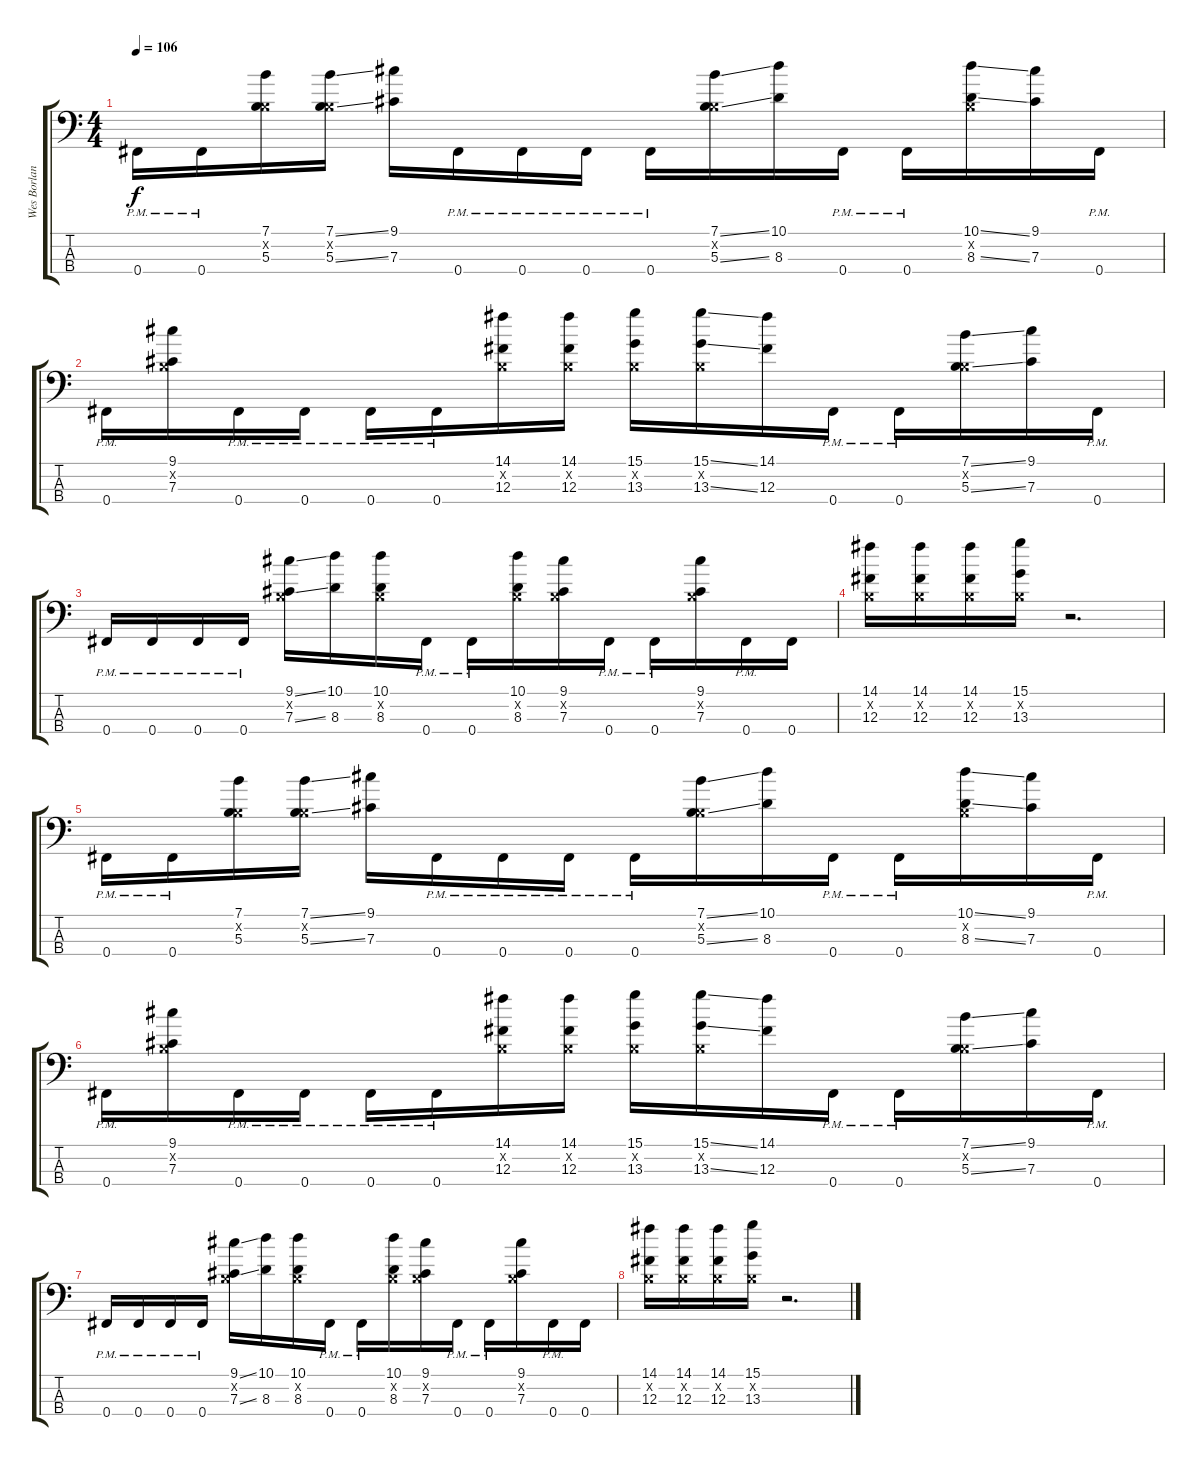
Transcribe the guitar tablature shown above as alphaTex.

\track ("Wes Borland - Bass Guitar" "Wes Borlan") {instrument electricguitarclean}
\staff {score tabs}
\tuning (E3 B2 Gb2 Gb1) {hide}
\ts (4 4)
\tempo 106
\clef f4
\ks c
0.4{pm}.16{dy f} 0.4{pm}.16 (7.1 0.2{x} 5.3).16 (7.1{ss} 0.2{x} 5.3{ss}).16 (9.1 7.3).16 0.4{pm}.16 0.4{pm}.16 0.4{pm}.16 0.4{pm}.16 (7.1{ss} 0.2{x} 5.3{ss}).16 (10.1 8.3).16 0.4{pm}.16 0.4{pm}.16 (10.1{ss} 0.2{x} 8.3{ss}).16 (9.1 7.3).16 0.4{pm}.16 |
0.4{pm}.16 (9.1 0.2{x} 7.3).16 0.4{pm}.16 0.4{pm}.16 0.4{pm}.16 0.4{pm}.16 (14.1 0.2{x} 12.3).16 (14.1 0.2{x} 12.3).16 (15.1 0.2{x} 13.3).16 (15.1{ss} 0.2{x} 13.3{ss}).16 (14.1 12.3).16 0.4{pm}.16 0.4{pm}.16 (7.1{ss} 0.2{x} 5.3{ss}).16 (9.1 7.3).16 0.4{pm}.16 |
0.4{pm}.16 0.4{pm}.16 0.4{pm}.16 0.4{pm}.16 (9.1{ss} 0.2{x} 7.3{ss}).16 (10.1 8.3).16 (10.1 0.2{x} 8.3).16 0.4{pm}.16 0.4{pm}.16 (10.1 0.2{x} 8.3).16 (9.1 0.2{x} 7.3).16 0.4{pm}.16 0.4{pm}.16 (9.1 0.2{x} 7.3).16 0.4{pm}.16 0.4.16 |
(14.1 0.2{x} 12.3).16 (14.1 0.2{x} 12.3).16 (14.1 0.2{x} 12.3).16 (15.1 0.2{x} 13.3).16 r.2{d} |
0.4{pm}.16 0.4{pm}.16 (7.1 0.2{x} 5.3).16 (7.1{ss} 0.2{x} 5.3{ss}).16 (9.1 7.3).16 0.4{pm}.16 0.4{pm}.16 0.4{pm}.16 0.4{pm}.16 (7.1{ss} 0.2{x} 5.3{ss}).16 (10.1 8.3).16 0.4{pm}.16 0.4{pm}.16 (10.1{ss} 0.2{x} 8.3{ss}).16 (9.1 7.3).16 0.4{pm}.16 |
0.4{pm}.16 (9.1 0.2{x} 7.3).16 0.4{pm}.16 0.4{pm}.16 0.4{pm}.16 0.4{pm}.16 (14.1 0.2{x} 12.3).16 (14.1 0.2{x} 12.3).16 (15.1 0.2{x} 13.3).16 (15.1{ss} 0.2{x} 13.3{ss}).16 (14.1 12.3).16 0.4{pm}.16 0.4{pm}.16 (7.1{ss} 0.2{x} 5.3{ss}).16 (9.1 7.3).16 0.4{pm}.16 |
0.4{pm}.16 0.4{pm}.16 0.4{pm}.16 0.4{pm}.16 (9.1{ss} 0.2{x} 7.3{ss}).16 (10.1 8.3).16 (10.1 0.2{x} 8.3).16 0.4{pm}.16 0.4{pm}.16 (10.1 0.2{x} 8.3).16 (9.1 0.2{x} 7.3).16 0.4{pm}.16 0.4{pm}.16 (9.1 0.2{x} 7.3).16 0.4{pm}.16 0.4.16 |
(14.1 0.2{x} 12.3).16 (14.1 0.2{x} 12.3).16 (14.1 0.2{x} 12.3).16 (15.1 0.2{x} 13.3).16 r.2{d}
